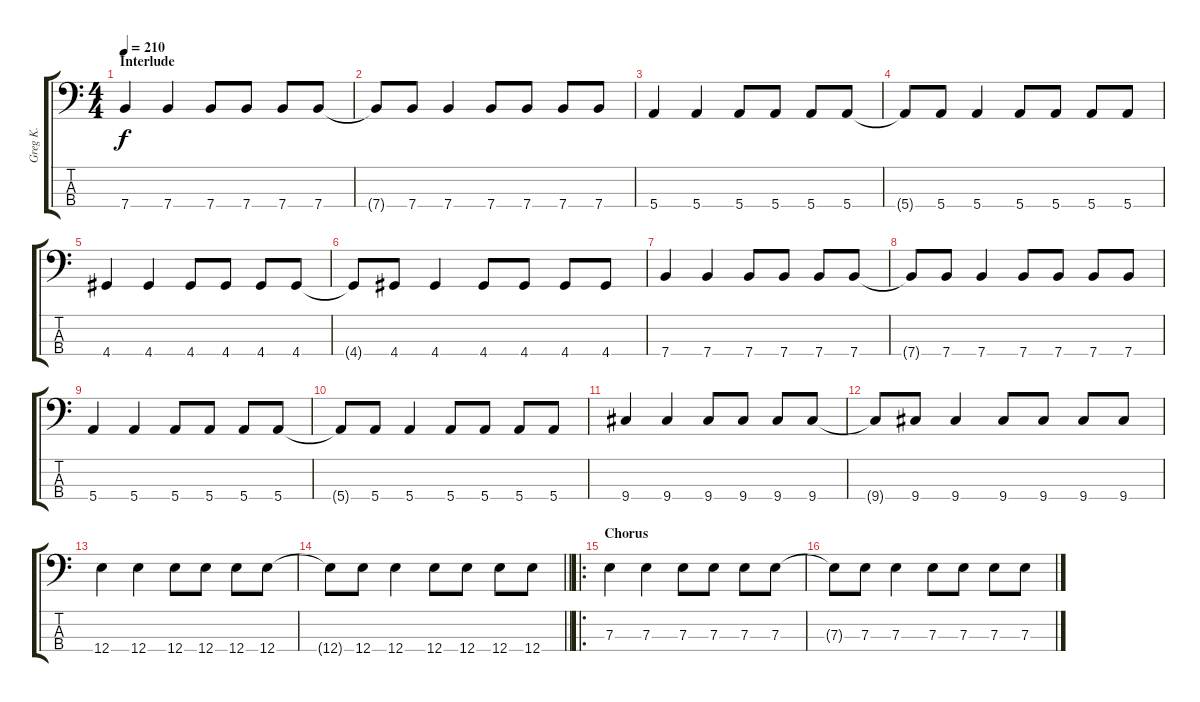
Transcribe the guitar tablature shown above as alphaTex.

\track ("Greg K." "Greg K.") {instrument electricbasspick}
\staff {score tabs}
\tuning (G2 D2 A1 E1) {hide}
\ts (4 4)
\section ("" "Interlude")
\tempo 210
\clef f4
\ks c
7.4.4{dy f} 7.4.4 7.4.8 7.4.8 7.4.8 7.4.8 |
7.4{t}.8 7.4.8 7.4.4 7.4.8 7.4.8 7.4.8 7.4.8 |
5.4.4 5.4.4 5.4.8 5.4.8 5.4.8 5.4.8 |
5.4{t}.8 5.4.8 5.4.4 5.4.8 5.4.8 5.4.8 5.4.8 |
4.4.4 4.4.4 4.4.8 4.4.8 4.4.8 4.4.8 |
4.4{t}.8 4.4.8 4.4.4 4.4.8 4.4.8 4.4.8 4.4.8 |
7.4.4 7.4.4 7.4.8 7.4.8 7.4.8 7.4.8 |
7.4{t}.8 7.4.8 7.4.4 7.4.8 7.4.8 7.4.8 7.4.8 |
5.4.4 5.4.4 5.4.8 5.4.8 5.4.8 5.4.8 |
5.4{t}.8 5.4.8 5.4.4 5.4.8 5.4.8 5.4.8 5.4.8 |
9.4.4 9.4.4 9.4.8 9.4.8 9.4.8 9.4.8 |
9.4{t}.8 9.4.8 9.4.4 9.4.8 9.4.8 9.4.8 9.4.8 |
12.4.4 12.4.4 12.4.8 12.4.8 12.4.8 12.4.8 |
\barLineRight lightlight
12.4{t}.8 12.4.8 12.4.4 12.4.8 12.4.8 12.4.8 12.4.8 |
\ro
\section ("" "Chorus")
7.3.4 7.3.4 7.3.8 7.3.8 7.3.8 7.3.8 |
7.3{t}.8 7.3.8 7.3.4 7.3.8 7.3.8 7.3.8 7.3.8
